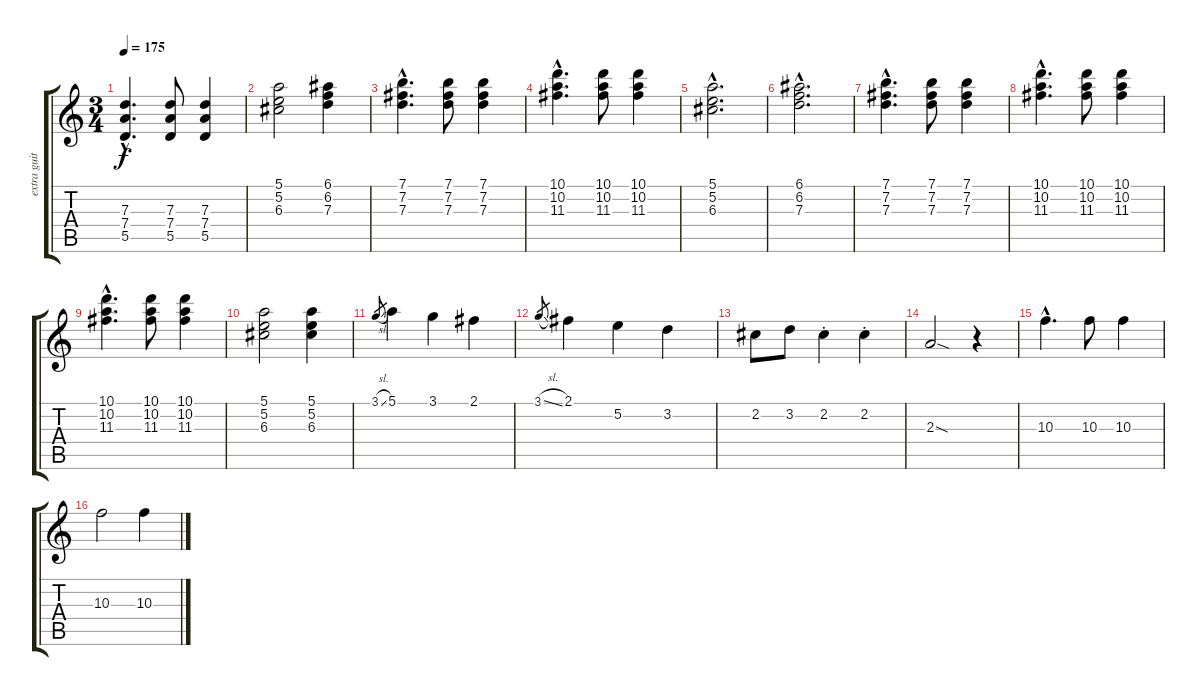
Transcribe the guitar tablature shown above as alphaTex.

\track ("extra guitar" "extra guit") {instrument electricguitarjazz}
\staff {score tabs}
\tuning (E4 B3 G3 D3 A2 E2) {hide}
\ts (3 4)
\tempo 175
\clef g2
\ks c
(7.3{hac} 7.4{hac} 5.5{hac}).4{d dy f} (7.3 7.4 5.5).8 (7.3 7.4 5.5).4 |
(5.1 5.2 6.3).2 (6.1 6.2 7.3).4 |
(7.1{hac} 7.2{hac} 7.3{hac}).4{d} (7.1 7.2 7.3).8 (7.1 7.2 7.3).4 |
(10.1{hac} 10.2{hac} 11.3{hac}).4{d} (10.1 10.2 11.3).8 (10.1 10.2 11.3).4 |
(5.1{hac} 5.2{hac} 6.3{hac}).2{d} |
(6.1{hac} 6.2{hac} 7.3{hac}).2{d} |
(7.1{hac} 7.2{hac} 7.3{hac}).4{d} (7.1 7.2 7.3).8 (7.1 7.2 7.3).4 |
(10.1{hac} 10.2{hac} 11.3{hac}).4{d} (10.1 10.2 11.3).8 (10.1 10.2 11.3).4 |
(10.1{hac} 10.2{hac} 11.3{hac}).4{d} (10.1 10.2 11.3).8 (10.1 10.2 11.3).4 |
(5.1 5.2 6.3).2 (5.1 5.2 6.3).4 |
3.1{sl}.8{gr} 5.1.4 3.1.4 2.1.4 |
3.1{sl}.8{gr} 2.1.4 5.2.4 3.2.4 |
2.2.8 3.2.8 2.2{st}.4 2.2{st}.4 |
2.3{sod}.2 r.4 |
10.3{hac}.4{d} 10.3.8 10.3.4 |
10.3.2 10.3.4
